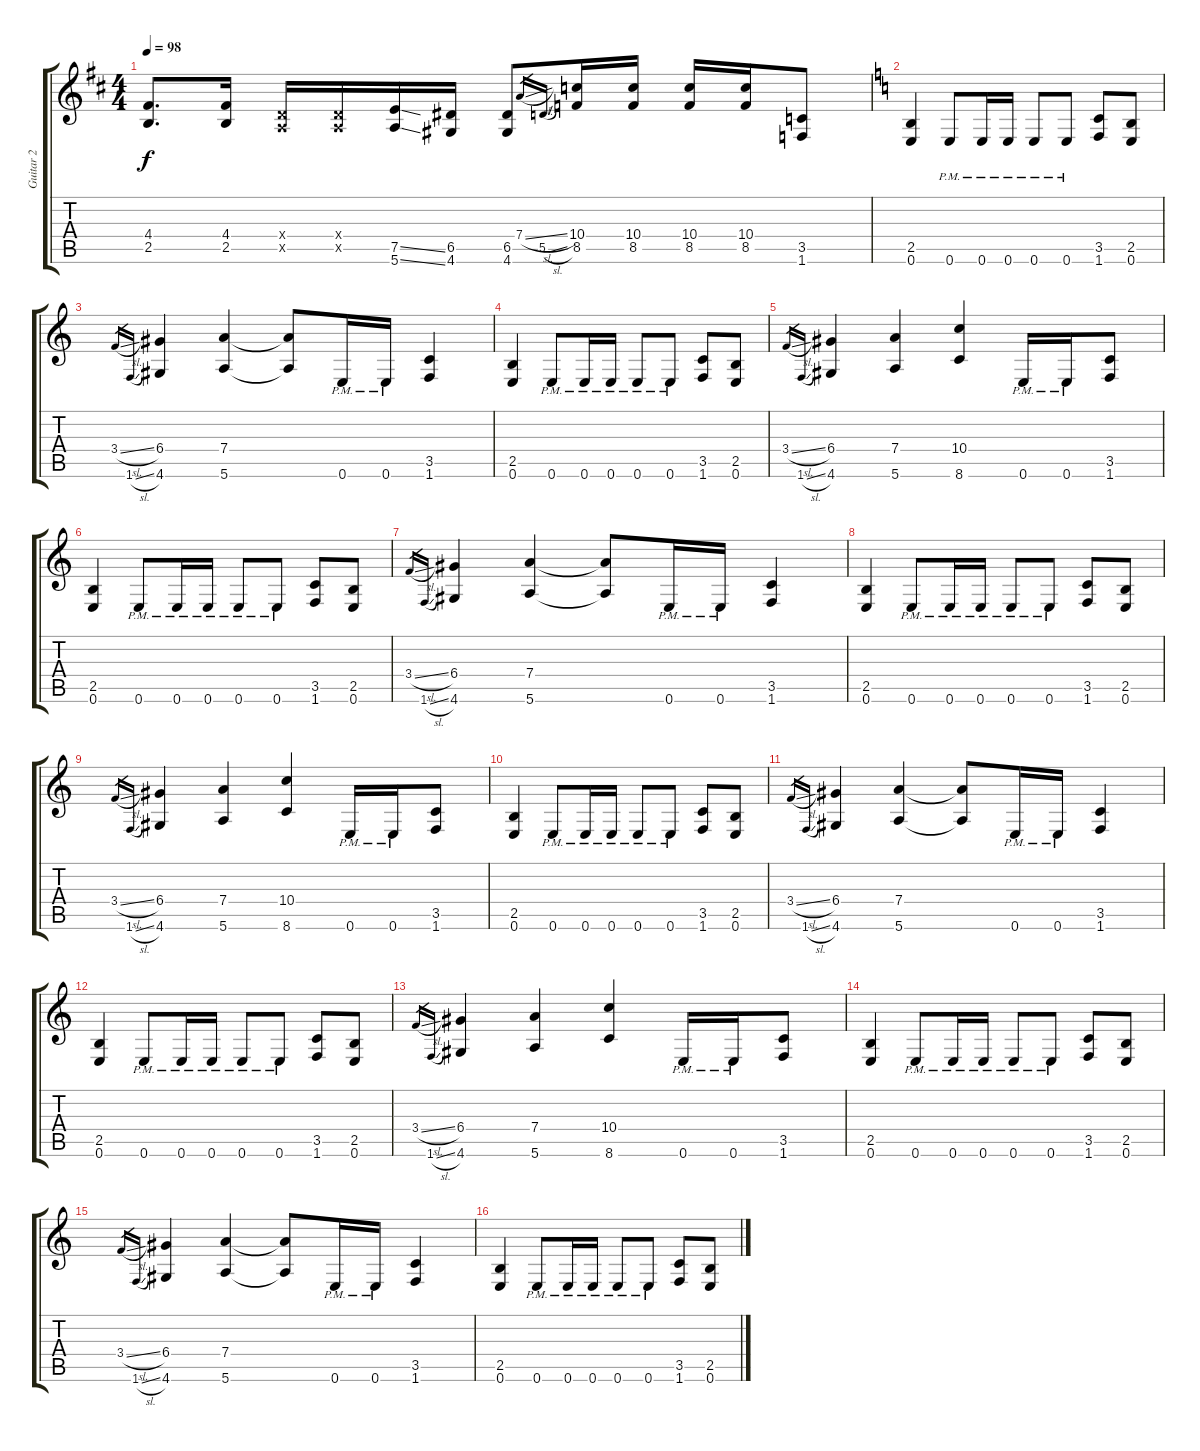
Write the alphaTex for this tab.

\track ("Guitar 2" "Guitar 2") {instrument distortionguitar}
\staff {score tabs}
\tuning (E4 B3 G3 D3 A2 E2) {hide}
\ts (4 4)
\tempo 98
\clef g2
\ks bminor
(4.4 2.5).8{d dy f} (4.4 2.5).16 (0.4{x} 0.5{x}).16 (0.4{x} 0.5{x}).16 (7.5{ss} 5.6{ss}).16 (6.5 4.6).16 (6.5 4.6).8 7.4{sl}.16{gr} 5.5{sl}.16{gr} (10.4 8.5).16 (10.4 8.5).16 (10.4 8.5).16 (10.4 8.5).16 (3.5 1.6).8 |
\ks aminor
(2.5 0.6).4 0.6{pm}.8 0.6{pm}.16 0.6{pm}.16 0.6{pm}.8 0.6{pm}.8 (3.5 1.6).8 (2.5 0.6).8 |
3.4{sl}.16{gr} 1.6{sl}.16{gr} (6.4 4.6).4 (7.4 5.6).4 (7.4{t} 5.6{t}).8 0.6{pm}.16 0.6{pm}.16 (3.5 1.6).4 |
(2.5 0.6).4 0.6{pm}.8 0.6{pm}.16 0.6{pm}.16 0.6{pm}.8 0.6{pm}.8 (3.5 1.6).8 (2.5 0.6).8 |
3.4{sl}.16{gr} 1.6{sl}.16{gr} (6.4 4.6).4 (7.4 5.6).4 (10.4 8.6).4 0.6{pm}.16 0.6{pm}.16 (3.5 1.6).8 |
(2.5 0.6).4 0.6{pm}.8 0.6{pm}.16 0.6{pm}.16 0.6{pm}.8 0.6{pm}.8 (3.5 1.6).8 (2.5 0.6).8 |
3.4{sl}.16{gr} 1.6{sl}.16{gr} (6.4 4.6).4 (7.4 5.6).4 (7.4{t} 5.6{t}).8 0.6{pm}.16 0.6{pm}.16 (3.5 1.6).4 |
(2.5 0.6).4 0.6{pm}.8 0.6{pm}.16 0.6{pm}.16 0.6{pm}.8 0.6{pm}.8 (3.5 1.6).8 (2.5 0.6).8 |
3.4{sl}.16{gr} 1.6{sl}.16{gr} (6.4 4.6).4 (7.4 5.6).4 (10.4 8.6).4 0.6{pm}.16 0.6{pm}.16 (3.5 1.6).8 |
(2.5 0.6).4 0.6{pm}.8 0.6{pm}.16 0.6{pm}.16 0.6{pm}.8 0.6{pm}.8 (3.5 1.6).8 (2.5 0.6).8 |
3.4{sl}.16{gr} 1.6{sl}.16{gr} (6.4 4.6).4 (7.4 5.6).4 (7.4{t} 5.6{t}).8 0.6{pm}.16 0.6{pm}.16 (3.5 1.6).4 |
(2.5 0.6).4 0.6{pm}.8 0.6{pm}.16 0.6{pm}.16 0.6{pm}.8 0.6{pm}.8 (3.5 1.6).8 (2.5 0.6).8 |
3.4{sl}.16{gr} 1.6{sl}.16{gr} (6.4 4.6).4 (7.4 5.6).4 (10.4 8.6).4 0.6{pm}.16 0.6{pm}.16 (3.5 1.6).8 |
(2.5 0.6).4 0.6{pm}.8 0.6{pm}.16 0.6{pm}.16 0.6{pm}.8 0.6{pm}.8 (3.5 1.6).8 (2.5 0.6).8 |
3.4{sl}.16{gr} 1.6{sl}.16{gr} (6.4 4.6).4 (7.4 5.6).4 (7.4{t} 5.6{t}).8 0.6{pm}.16 0.6{pm}.16 (3.5 1.6).4 |
(2.5 0.6).4 0.6{pm}.8 0.6{pm}.16 0.6{pm}.16 0.6{pm}.8 0.6{pm}.8 (3.5 1.6).8 (2.5 0.6).8
